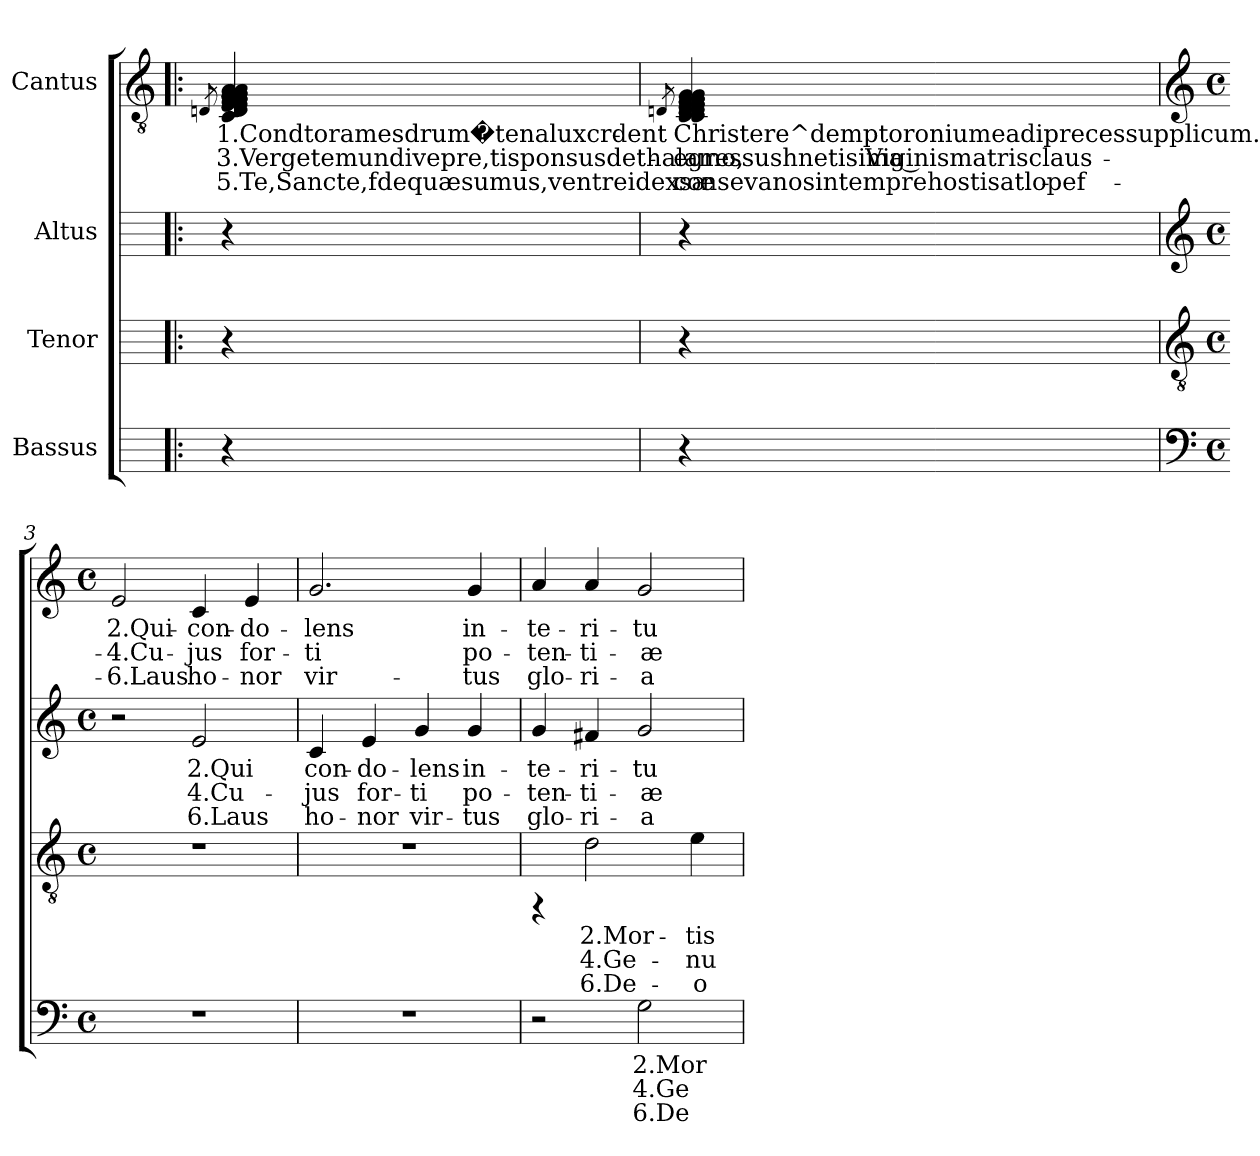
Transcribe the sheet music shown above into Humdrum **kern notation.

**kern	**text	**text	**text	**kern	**text	**text	**text	**kern	**text	**text	**text	**kern	**text	**text	**text
*part4	*part4	*part4	*part4	*part3	*part3	*part3	*part3	*part2	*part2	*part2	*part2	*part1	*part1	*part1	*part1
*staff4	*staff4	*staff4	*staff4	*staff3	*staff3	*staff3	*staff3	*staff2	*staff2	*staff2	*staff2	*staff1	*staff1	*staff1	*staff1
*I"Bassus	*	*	*	*I"Tenor	*	*	*	*I"Altus	*	*	*	*I"Cantus	*	*	*
!!LO:PB:g=z
*stria5	*	*	*	*stria5	*	*	*	*stria5	*	*	*	*stria5	*	*	*
*	*	*	*	*	*	*	*	*	*	*	*	*clefGv2	*	*	*
*k[]	*	*	*	*k[]	*	*	*	*k[]	*	*	*	*k[]	*	*	*
*C:	*	*	*	*C:	*	*	*	*C:	*	*	*	*C:	*	*	*
=1!|:	=1!|:	=1!|:	=1!|:	=1!|:	=1!|:	=1!|:	=1!|:	=1!|:	=1!|:	=1!|:	=1!|:	=1!|:	=1!|:	=1!|:	=1!|:
.	.	.	.	.	.	.	.	.	.	.	.	8qDn/	.	.	.
!	!	!	!	!	!	!	!	!	!	!	!	!	!LO:LY:b:rj	!LO:LY:b:rj	!LO:LY:b:rj
4r	.	.	.	4r	.	.	.	4r	.	.	.	4A/ 4A/ 4G/ 4G/ 4G/ 4G/ 4G/ 4F/ 4F/ 4F/ 4E/ 4E/ 4E/ 4C/ 4D/	1.Condtoramesdrum�tenaluxcrdent-	-3.Vergetemundivepre,tisponsusdethalamo,-	-5.Te,Sancte,fdequæsumus,ventreidexsæ
=2!	=2!	=2!	=2!	=2!	=2!	=2!	=2!	=2!	=2!	=2!	=2!	=2!	=2!	=2!	=2!
.	.	.	.	.	.	.	.	.	.	.	.	8qDn/	.	.	.
!	!	!	!	!	!	!	!	!	!	!	!	!	!LO:LY:b:rj	!LO:LY:b:rj	!LO:LY:b:rj
4r	.	.	.	4r	.	.	.	4r	.	.	.	4G/ 4G/ 4F/ 4F/ 4F/ 4F/ 4E/ 4E/ 4E/ 4E/ 4D/ 4D/ 4C/ 4C/ 4D/	Christere^demptoroniumeadiprecessupplicum.	egressushnetisima Viginismatrisclaus-	-consevanosintemprehostisatlopef-
!!LO:LB:g=z
=3!	=3!	=3!	=3!	=3!	=3!	=3!	=3!	=3!	=3!	=3!	=3!	=3!	=3!	=3!	=3!
*clefF4	*	*	*	*clefGv2	*	*	*	*clefG2	*	*	*	*clefG2	*	*	*
*M4/4	*	*	*	*M4/4	*	*	*	*M4/4	*	*	*	*M4/4	*	*	*
*met(c)	*	*	*	*met(c)	*	*	*	*met(c)	*	*	*	*met(c)	*	*	*
!	!	!	!	!	!	!	!	!	!	!	!	!	!LO:LY:b:rj	!LO:LY:b:rj	!LO:LY:b:rj
1r	.	.	.	1r	.	.	.	2r	.	.	.	2e/	-2.Qui-	-4.Cu-	-6.Laus
!	!	!	!	!	!	!	!	!	!LO:LY:b:rj	!LO:LY:b:rj	!LO:LY:b:rj	!	!LO:LY:b:rj	!LO:LY:b:rj	!LO:LY:b:rj
.	.	.	.	.	.	.	.	2e/	2.Qui	4.Cu-	-6.Laus	4c/	con-	-jus	ho-
!	!	!	!	!	!	!	!	!	!	!	!	!	!LO:LY:b:rj	!LO:LY:b:rj	!LO:LY:b:rj
.	.	.	.	.	.	.	.	.	.	.	.	4e/	-do-	-for-	-nor
=4!	=4!	=4!	=4!	=4!	=4!	=4!	=4!	=4!	=4!	=4!	=4!	=4!	=4!	=4!	=4!
!	!	!	!	!	!	!	!	!	!LO:LY:b:rj	!LO:LY:b:rj	!LO:LY:b:rj	!	!LO:LY:b:rj	!LO:LY:b:rj	!LO:LY:b:rj
1r	.	.	.	1r	.	.	.	4c/	con-	-jus	ho-	2.g/	lens	ti	vir-
!	!	!	!	!	!	!	!	!	!LO:LY:b:rj	!LO:LY:b:rj	!LO:LY:b:rj	!	!	!	!
.	.	.	.	.	.	.	.	4e/	-do-	-for-	-nor	.	.	.	.
!	!	!	!	!	!	!	!	!	!LO:LY:b:rj	!LO:LY:b:rj	!LO:LY:b:rj	!	!	!	!
.	.	.	.	.	.	.	.	4g/	lens	ti	vir-	.	.	.	.
!	!	!	!	!	!	!	!	!	!LO:LY:b:rj	!LO:LY:b:rj	!LO:LY:b:rj	!	!LO:LY:b:rj	!LO:LY:b:rj	!LO:LY:b:rj
.	.	.	.	.	.	.	.	4g/	-in-	-po-	-tus	4g/	-in-	-po-	-tus
=5!	=5!	=5!	=5!	=5!	=5!	=5!	=5!	=5!	=5!	=5!	=5!	=5!	=5!	=5!	=5!
!	!	!	!	!	!	!	!	!	!LO:LY:b:rj	!LO:LY:b:rj	!LO:LY:b:rj	!	!LO:LY:b:rj	!LO:LY:b:rj	!LO:LY:b:rj
2r	.	.	.	4rFF	.	.	.	4g/	te-	-ten-	-glo-	4a/	te-	-ten-	-glo-
!	!	!	!	!	!LO:LY:b:rj	!LO:LY:b:rj	!LO:LY:b:rj	!	!LO:LY:b:rj	!LO:LY:b:rj	!LO:LY:b:rj	!	!LO:LY:b:rj	!LO:LY:b:rj	!LO:LY:b:rj
.	.	.	.	2d\	2.Mor-	-4.Ge-	-6.De-	4f#X/	-ri-	-ti-	-ri-	4a/	-ri-	-ti-	-ri-
!	!LO:LY:b:rj	!LO:LY:b:rj	!LO:LY:b:rj	!	!	!	!	!	!LO:LY:b:rj	!LO:LY:b:rj	!LO:LY:b:rj	!	!LO:LY:b:rj	!LO:LY:b:rj	!LO:LY:b:rj
2G\	2.Mor-	-4.Ge-	-6.De-	.	.	.	.	2g/	-tu	æ	a	2g/	-tu	æ	a
!	!	!	!	!	!LO:LY:b:rj	!LO:LY:b:rj	!LO:LY:b:rj	!	!	!	!	!	!	!	!
.	.	.	.	4e\	-tis	nu	o	.	.	.	.	.	.	.	.
=!	=!	=!	=!	=!	=!	=!	=!	=!	=!	=!	=!	=!	=!	=!	=!
*-	*-	*-	*-	*-	*-	*-	*-	*-	*-	*-	*-	*-	*-	*-	*-
